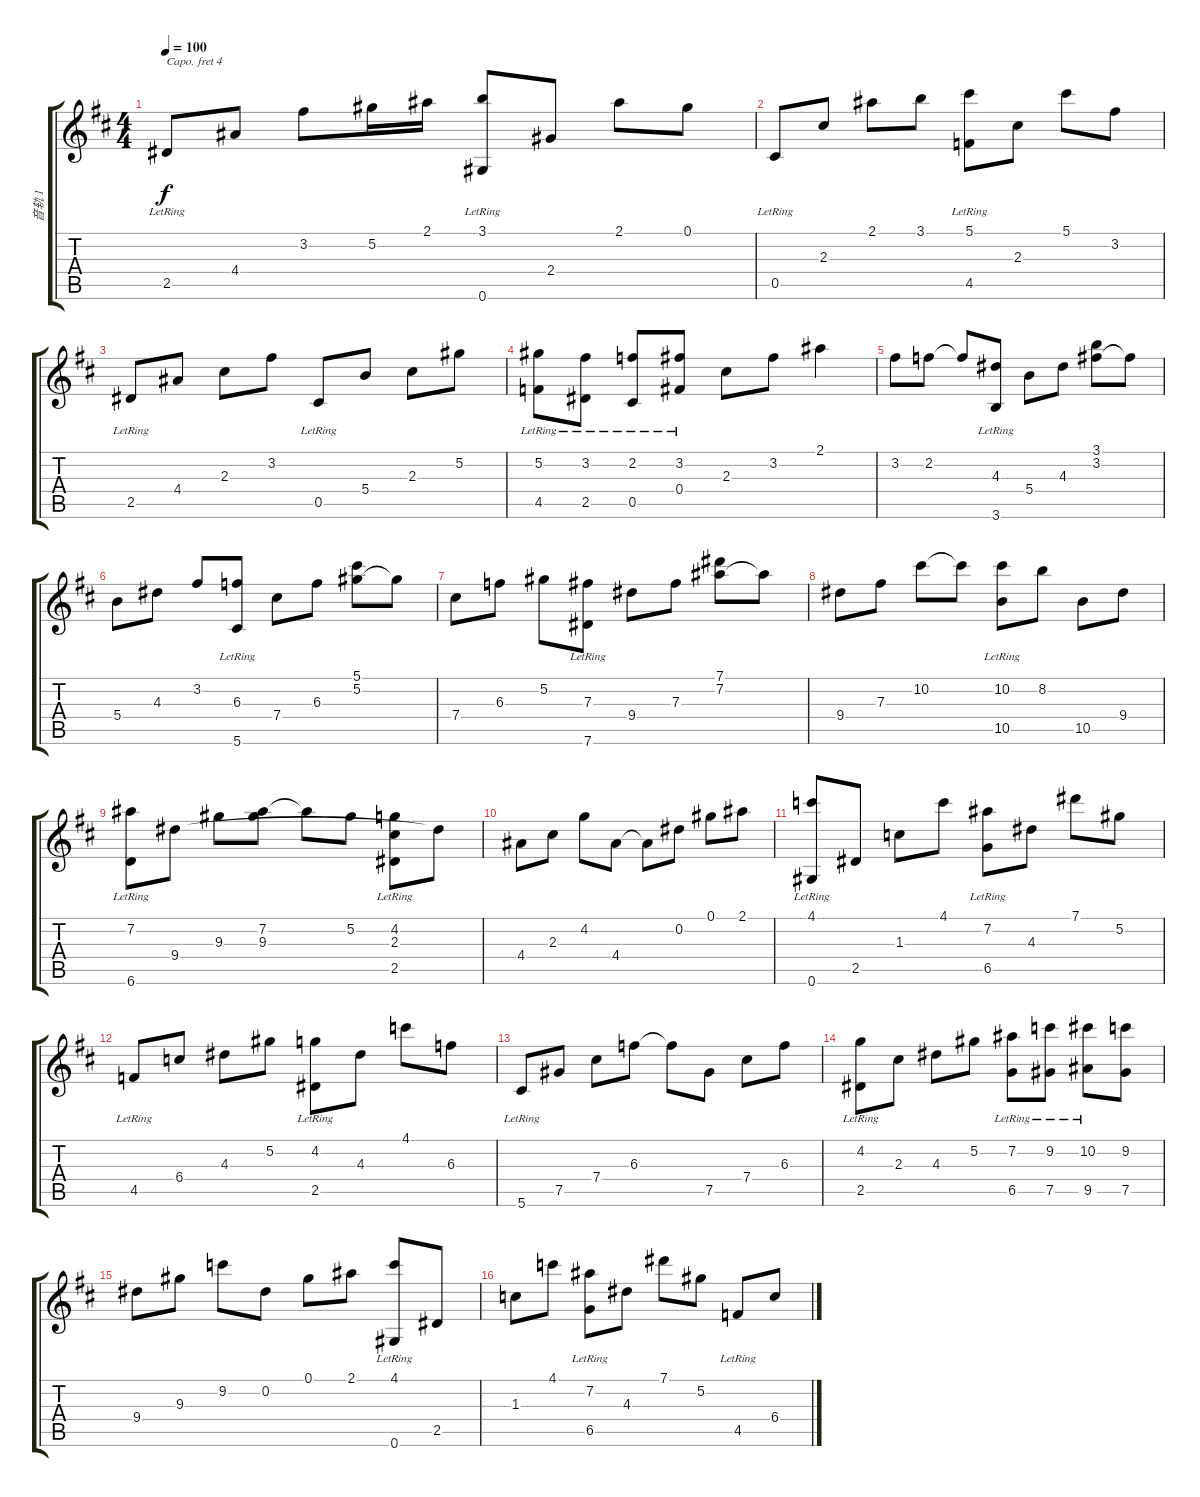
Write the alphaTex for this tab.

\track ("音轨 1" "音轨 1") {instrument acousticguitarnylon}
\staff {score tabs}
\capo 4
\tuning (E4 B3 G3 D3 A2 E2) {hide}
\ts (4 4)
\tempo 100
\clef g2
\ks d
2.5{lr}.8{dy f} 4.4.8 3.2.8 5.2.16 2.1.16 (3.1 0.6{lr}).8 2.4.8 2.1.8 0.1.8 |
0.5{lr}.8 2.3.8 2.1.8 3.1.8 (5.1 4.5{lr}).8 2.3.8 5.1.8 3.2.8 |
2.5{lr}.8 4.4.8 2.3.8 3.2.8 0.5{lr}.8 5.4.8 2.3.8 5.2.8 |
(5.2 4.5{lr}).8 (3.2 2.5{lr}).8 (2.2 0.5{lr}).8 (3.2 0.4{lr}).8 2.3.8 3.2.8 2.1.4 |
3.2.8 2.2.8 2.2{t}.8 (4.3 3.6{lr}).8 5.4.8 4.3.8 (3.1 3.2).8 3.2{t}.8 |
5.4.8 4.3.8 3.2.8 (6.3 5.6{lr}).8 7.4.8 6.3.8 (5.1 5.2).8 5.2{t}.8 |
7.4.8 6.3.8 5.2.8 (7.3 7.6{lr}).8 9.4.8 7.3.8 (7.1 7.2).8 7.2{t}.8 |
9.4.8 7.3.8 10.2.8 10.2{t}.8 (10.2 10.5{lr}).8 8.2.8 10.5.8 9.4.8 |
(7.2 6.6{lr}).8 9.4.8 9.3.8 (7.2 9.3).8 7.2{t}.8 5.2.8 (4.2 2.3 2.5{lr}).8 9.4{t}.8 |
4.4.8 2.3.8 4.2.8 4.4.8 4.4{t}.8 0.2.8 0.1.8 2.1.8 |
(4.1 0.6{lr}).8 2.5.8 1.3.8 4.1.8 (7.2 6.5{lr}).8 4.3.8 7.1.8 5.2.8 |
4.5{lr}.8 6.4.8 4.3.8 5.2.8 (4.2 2.5{lr}).8 4.3.8 4.1.8 6.3.8 |
5.6{lr}.8 7.5.8 7.4.8 6.3.8 6.3{t}.8 7.5.8 7.4.8 6.3.8 |
(4.2 2.5{lr}).8 2.3.8 4.3.8 5.2.8 (7.2 6.5{lr}).8 (9.2 7.5{lr}).8 (10.2 9.5{lr}).8 (9.2 7.5).8 |
9.4.8 9.3.8 9.2.8 0.2.8 0.1.8 2.1.8 (4.1 0.6{lr}).8 2.5.8 |
1.3.8 4.1.8 (7.2 6.5{lr}).8 4.3.8 7.1.8 5.2.8 4.5{lr}.8 6.4.8
